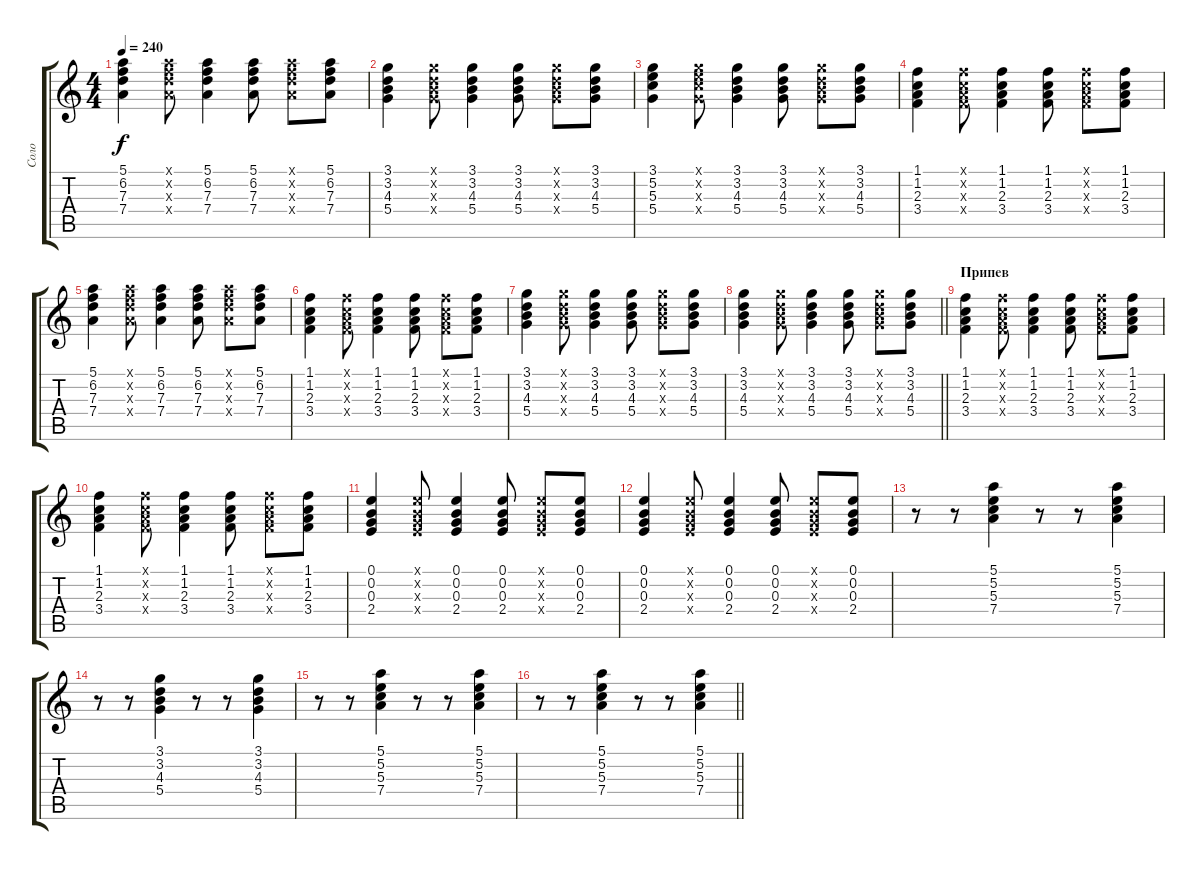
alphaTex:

\track ("Соло" "Соло") {instrument electricguitarclean}
\staff {score tabs}
\tuning (E4 B3 G3 D3 A2 E2) {hide}
\ts (4 4)
\tempo 240
\clef g2
\ks c
(5.1 6.2 7.3 7.4).4{dy f} (5.1{x} 6.2{x} 7.3{x} 7.4{x}).8 (5.1 6.2 7.3 7.4).4 (5.1 6.2 7.3 7.4).8 (5.1{x} 6.2{x} 7.3{x} 7.4{x}).8 (5.1 6.2 7.3 7.4).8 |
(3.1 3.2 4.3 5.4).4 (3.1{x} 3.2{x} 4.3{x} 5.4{x}).8 (3.1 3.2 4.3 5.4).4 (3.1 3.2 4.3 5.4).8 (3.1{x} 3.2{x} 4.3{x} 5.4{x}).8 (3.1 3.2 4.3 5.4).8 |
(3.1 5.2 5.3 5.4).4 (3.1{x} 5.2{x} 5.3{x} 5.4{x}).8 (3.1 3.2 4.3 5.4).4 (3.1 3.2 4.3 5.4).8 (3.1{x} 3.2{x} 4.3{x} 5.4{x}).8 (3.1 3.2 4.3 5.4).8 |
(1.1 1.2 2.3 3.4).4 (1.1{x} 1.2{x} 2.3{x} 3.4{x}).8 (1.1 1.2 2.3 3.4).4 (1.1 1.2 2.3 3.4).8 (1.1{x} 1.2{x} 2.3{x} 3.4{x}).8 (1.1 1.2 2.3 3.4).8 |
(5.1 6.2 7.3 7.4).4 (5.1{x} 6.2{x} 7.3{x} 7.4{x}).8 (5.1 6.2 7.3 7.4).4 (5.1 6.2 7.3 7.4).8 (5.1{x} 6.2{x} 7.3{x} 7.4{x}).8 (5.1 6.2 7.3 7.4).8 |
(1.1 1.2 2.3 3.4).4 (1.1{x} 1.2{x} 2.3{x} 3.4{x}).8 (1.1 1.2 2.3 3.4).4 (1.1 1.2 2.3 3.4).8 (1.1{x} 1.2{x} 2.3{x} 3.4{x}).8 (1.1 1.2 2.3 3.4).8 |
(3.1 3.2 4.3 5.4).4 (3.1{x} 3.2{x} 4.3{x} 5.4{x}).8 (3.1 3.2 4.3 5.4).4 (3.1 3.2 4.3 5.4).8 (3.1{x} 3.2{x} 4.3{x} 5.4{x}).8 (3.1 3.2 4.3 5.4).8 |
\barLineRight lightlight
(3.1 3.2 4.3 5.4).4 (3.1{x} 3.2{x} 4.3{x} 5.4{x}).8 (3.1 3.2 4.3 5.4).4 (3.1 3.2 4.3 5.4).8 (3.1{x} 3.2{x} 4.3{x} 5.4{x}).8 (3.1 3.2 4.3 5.4).8 |
\section ("" "Припев")
(1.1 1.2 2.3 3.4).4 (1.1{x} 1.2{x} 2.3{x} 3.4{x}).8 (1.1 1.2 2.3 3.4).4 (1.1 1.2 2.3 3.4).8 (1.1{x} 1.2{x} 2.3{x} 3.4{x}).8 (1.1 1.2 2.3 3.4).8 |
(1.1 1.2 2.3 3.4).4 (1.1{x} 1.2{x} 2.3{x} 3.4{x}).8 (1.1 1.2 2.3 3.4).4 (1.1 1.2 2.3 3.4).8 (1.1{x} 1.2{x} 2.3{x} 3.4{x}).8 (1.1 1.2 2.3 3.4).8 |
(0.1 0.2 0.3 2.4).4 (0.1{x} 0.2{x} 0.3{x} 2.4{x}).8 (0.1 0.2 0.3 2.4).4 (0.1 0.2 0.3 2.4).8 (0.1{x} 0.2{x} 0.3{x} 2.4{x}).8 (0.1 0.2 0.3 2.4).8 |
(0.1 0.2 0.3 2.4).4 (0.1{x} 0.2{x} 0.3{x} 2.4{x}).8 (0.1 0.2 0.3 2.4).4 (0.1 0.2 0.3 2.4).8 (0.1{x} 0.2{x} 0.3{x} 2.4{x}).8 (0.1 0.2 0.3 2.4).8 |
r.8 r.8 (5.1 5.2 5.3 7.4).4 r.8 r.8 (5.1 5.2 5.3 7.4).4 |
r.8 r.8 (3.1 3.2 4.3 5.4).4 r.8 r.8 (3.1 3.2 4.3 5.4).4 |
r.8 r.8 (5.1 5.2 5.3 7.4).4 r.8 r.8 (5.1 5.2 5.3 7.4).4 |
\barLineRight lightlight
r.8 r.8 (5.1 5.2 5.3 7.4).4 r.8 r.8 (5.1 5.2 5.3 7.4).4
